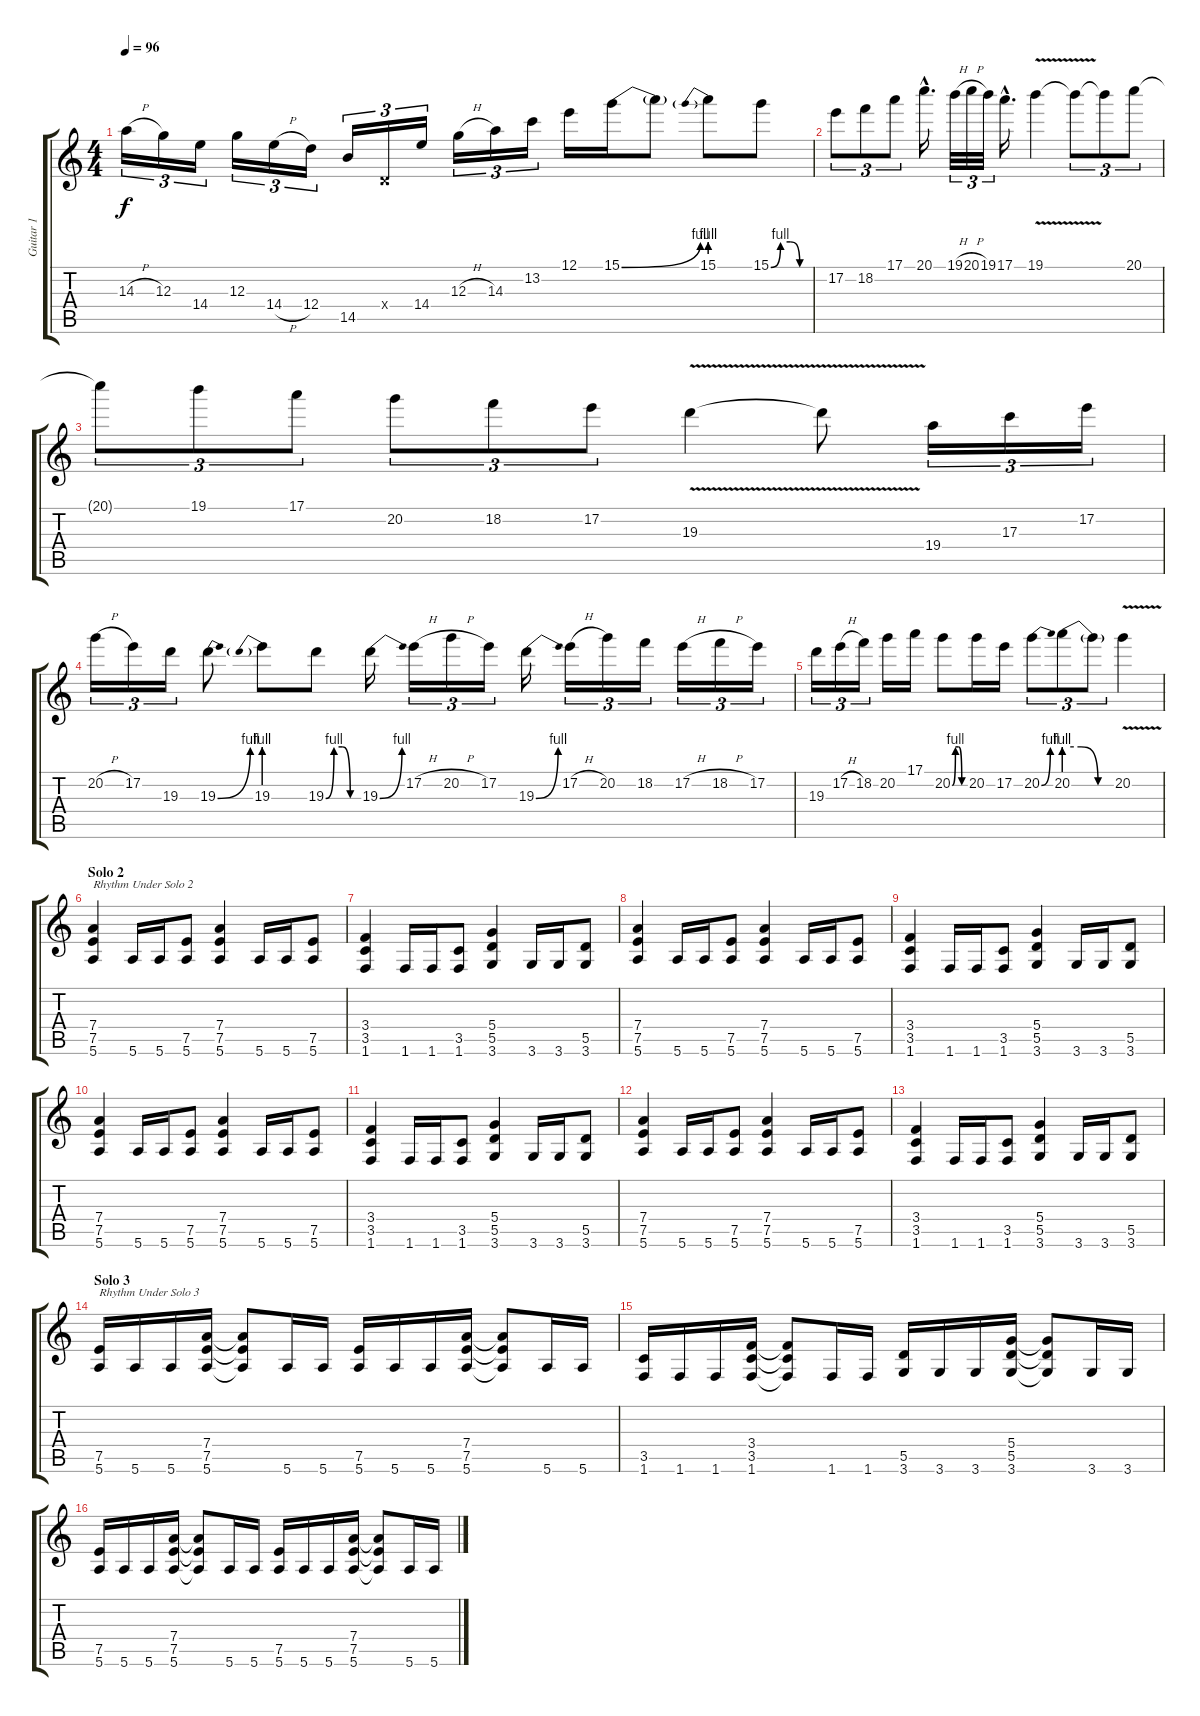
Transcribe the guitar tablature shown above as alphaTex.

\track ("Guitar 1" "Guitar 1") {instrument distortionguitar}
\staff {score tabs}
\tuning (E4 B3 G3 D3 A2 E2) {hide}
\ts (4 4)
\tempo 96
\clef g2
\ks c
14.3{h}.16{tu (3 2) dy f} 12.3.16{tu (3 2)} 14.4.16{tu (3 2)} 12.3.16{tu (3 2)} 14.4{h}.16{tu (3 2)} 12.4.16{tu (3 2)} 14.5.16{tu (3 2)} 0.4{x}.16{tu (3 2)} 14.4.16{tu (3 2)} 12.3{h}.16{tu (3 2)} 14.3.16{tu (3 2)} 13.2.16{tu (3 2)} 12.1.16 15.1{be (bend 0 0 60 4)}.16 15.1{t}.8 15.1{be (prebend 0 4 60 4)}.8 15.1{be (custom 0 0 15 4 30 4 45 0 60 0)}.8 |
17.2.8{tu (3 2)} 18.2.8{tu (3 2)} 17.1.8{tu (3 2)} 20.1{hac}.16{d} 19.1{h}.32{tu (3 2)} 20.1{h}.32{tu (3 2)} 19.1.32{tu (3 2)} 17.1{hac}.16{d} 19.1{v}.4 19.1{t}.8{tu (3 2)} 19.1{t}.8{tu (3 2)} 20.1.8{tu (3 2)} |
20.1{t}.8{tu (3 2)} 19.1.8{tu (3 2)} 17.1.8{tu (3 2)} 20.2.8{tu (3 2)} 18.2.8{tu (3 2)} 17.2.8{tu (3 2)} 19.3{v}.4 19.3{t}.8 19.4.16{tu (3 2)} 17.3.16{tu (3 2)} 17.2.16{tu (3 2)} |
20.2{h}.16{tu (3 2)} 17.2.16{tu (3 2)} 19.3.16{tu (3 2)} 19.3{be (bend 0 0 60 4)}.8 19.3{be (prebend 0 4 60 4)}.8 19.3{be (custom 0 0 15 4 30 4 45 0 60 0)}.8 19.3{be (bend 0 0 60 4)}.16 17.2{h}.16{tu (3 2)} 20.2{h}.16{tu (3 2)} 17.2.16{tu (3 2)} 19.3{be (bend 0 0 60 4)}.16 17.2{h}.16{tu (3 2)} 20.2.16{tu (3 2)} 18.2.16{tu (3 2)} 17.2{h}.16{tu (3 2)} 18.2{h}.16{tu (3 2)} 17.2.16{tu (3 2)} |
19.3.16{tu (3 2)} 17.2{h}.16{tu (3 2)} 18.2.16{tu (3 2)} 20.2.16 17.1.16 20.2{be (custom 0 0 15 4 30 4 45 0 60 0)}.8 20.2.16 17.2.16 20.2{be (bend 0 0 60 4)}.8{tu (3 2)} 20.2{be (custom 0 4 20 4 40 0 60 0)}.8{tu (3 2)} 20.2{t}.8{tu (3 2)} 20.2{v}.4 |
\section ("" "Solo 2")
(7.4 7.5 5.6).4{txt "Rhythm Under Solo 2"} 5.6.16 5.6.16 (7.5 5.6).8 (7.4 7.5 5.6).4 5.6.16 5.6.16 (7.5 5.6).8 |
(3.4 3.5 1.6).4 1.6.16 1.6.16 (3.5 1.6).8 (5.4 5.5 3.6).4 3.6.16 3.6.16 (5.5 3.6).8 |
(7.4 7.5 5.6).4 5.6.16 5.6.16 (7.5 5.6).8 (7.4 7.5 5.6).4 5.6.16 5.6.16 (7.5 5.6).8 |
(3.4 3.5 1.6).4 1.6.16 1.6.16 (3.5 1.6).8 (5.4 5.5 3.6).4 3.6.16 3.6.16 (5.5 3.6).8 |
(7.4 7.5 5.6).4 5.6.16 5.6.16 (7.5 5.6).8 (7.4 7.5 5.6).4 5.6.16 5.6.16 (7.5 5.6).8 |
(3.4 3.5 1.6).4 1.6.16 1.6.16 (3.5 1.6).8 (5.4 5.5 3.6).4 3.6.16 3.6.16 (5.5 3.6).8 |
(7.4 7.5 5.6).4 5.6.16 5.6.16 (7.5 5.6).8 (7.4 7.5 5.6).4 5.6.16 5.6.16 (7.5 5.6).8 |
(3.4 3.5 1.6).4 1.6.16 1.6.16 (3.5 1.6).8 (5.4 5.5 3.6).4 3.6.16 3.6.16 (5.5 3.6).8 |
\section ("" "Solo 3")
(7.5 5.6).16{txt "Rhythm Under Solo 3"} 5.6.16 5.6.16 (7.4 7.5 5.6).16 (7.4{t} 7.5{t} 5.6{t}).8 5.6.16 5.6.16 (7.5 5.6).16 5.6.16 5.6.16 (7.4 7.5 5.6).16 (7.4{t} 7.5{t} 5.6{t}).8 5.6.16 5.6.16 |
(3.5 1.6).16 1.6.16 1.6.16 (3.4 3.5 1.6).16 (3.4{t} 3.5{t} 1.6{t}).8 1.6.16 1.6.16 (5.5 3.6).16 3.6.16 3.6.16 (5.4 5.5 3.6).16 (5.4{t} 5.5{t} 3.6{t}).8 3.6.16 3.6.16 |
(7.5 5.6).16 5.6.16 5.6.16 (7.4 7.5 5.6).16 (7.4{t} 7.5{t} 5.6{t}).8 5.6.16 5.6.16 (7.5 5.6).16 5.6.16 5.6.16 (7.4 7.5 5.6).16 (7.4{t} 7.5{t} 5.6{t}).8 5.6.16 5.6.16
